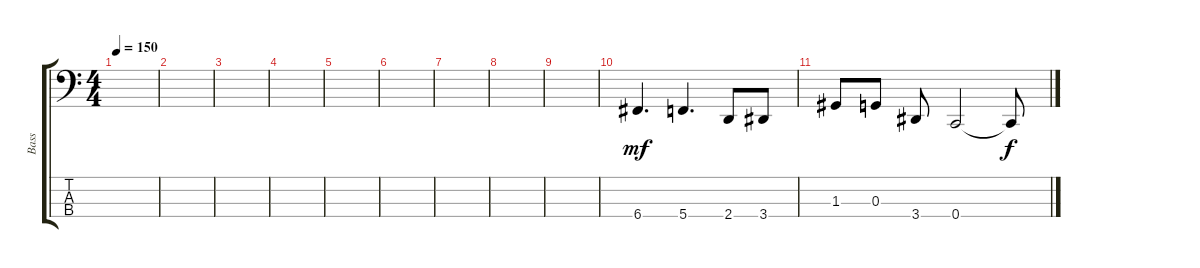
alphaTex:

\track ("Bass" "Bass") {instrument electricbasspick bank 1}
\staff {score tabs}
\tuning (F2 C2 G1 C1) {hide}
\ts (4 4)
\tempo 150
\clef f4
\ks c
|
|
|
|
|
|
|
|
|
6.4.4{d dy mf} 5.4.4{d} 2.4.8 3.4.8 |
1.3.8 0.3.8 3.4.8 0.4.2 0.4{t}.8{dy f}
